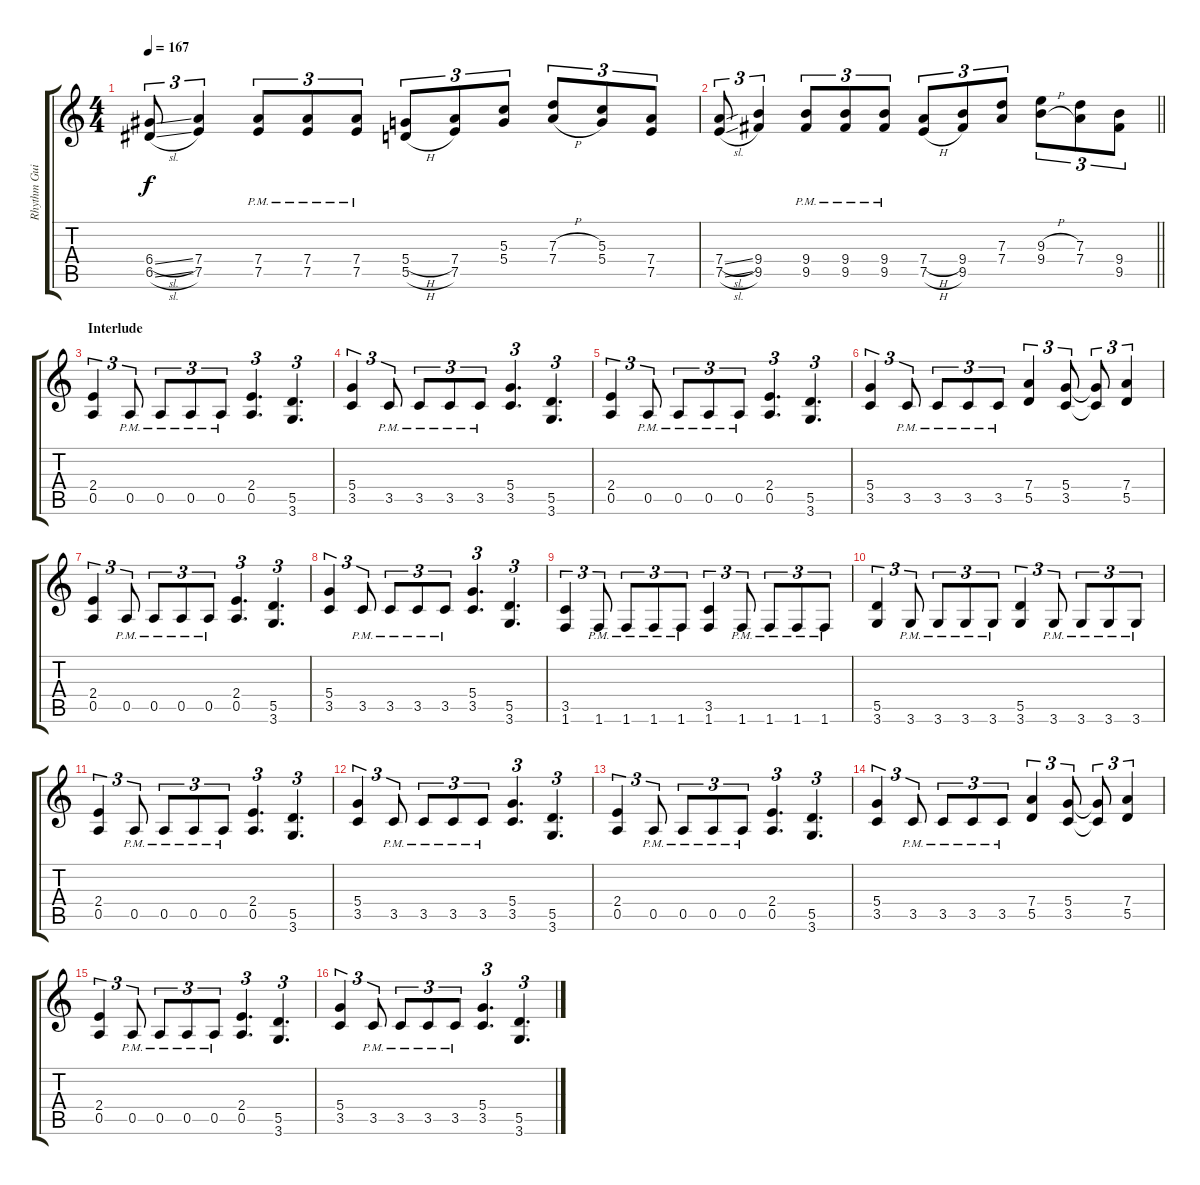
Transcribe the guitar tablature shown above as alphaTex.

\track ("Rhythm Guitar 2 (Broderick)" "Rhythm Gui") {instrument distortionguitar}
\staff {score tabs}
\tuning (E4 B3 G3 D3 A2 E2) {hide}
\ts (4 4)
\tempo 167
\clef g2
\ks c
(6.4{sl} 6.5{sl}).8{tu (3 2) dy f} (7.4 7.5).4{tu (3 2)} (7.4{pm} 7.5{pm}).8{tu (3 2)} (7.4{pm} 7.5{pm}).8{tu (3 2)} (7.4{pm} 7.5{pm}).8{tu (3 2)} (5.4{h} 5.5{h}).8{tu (3 2)} (7.4 7.5).8{tu (3 2)} (5.3 5.4).8{tu (3 2)} (7.3{h} 7.4{h}).8{tu (3 2)} (5.3 5.4).8{tu (3 2)} (7.4 7.5).8{tu (3 2)} |
\barLineRight lightlight
(7.4{sl} 7.5{sl}).8{tu (3 2)} (9.4 9.5).4{tu (3 2)} (9.4{pm} 9.5{pm}).8{tu (3 2)} (9.4{pm} 9.5{pm}).8{tu (3 2)} (9.4{pm} 9.5{pm}).8{tu (3 2)} (7.4{h} 7.5{h}).8{tu (3 2)} (9.4 9.5).8{tu (3 2)} (7.3 7.4).8{tu (3 2)} (9.3{h} 9.4{h}).8{tu (3 2)} (7.3 7.4).8{tu (3 2)} (9.4 9.5).8{tu (3 2)} |
\section ("" "Interlude")
(2.4 0.5).4{tu (3 2)} 0.5{pm}.8{tu (3 2)} 0.5{pm}.8{tu (3 2)} 0.5{pm}.8{tu (3 2)} 0.5{pm}.8{tu (3 2)} (2.4 0.5).4{d tu (3 2)} (5.5 3.6).4{d tu (3 2)} |
(5.4 3.5).4{tu (3 2)} 3.5{pm}.8{tu (3 2)} 3.5{pm}.8{tu (3 2)} 3.5{pm}.8{tu (3 2)} 3.5{pm}.8{tu (3 2)} (5.4 3.5).4{d tu (3 2)} (5.5 3.6).4{d tu (3 2)} |
(2.4 0.5).4{tu (3 2)} 0.5{pm}.8{tu (3 2)} 0.5{pm}.8{tu (3 2)} 0.5{pm}.8{tu (3 2)} 0.5{pm}.8{tu (3 2)} (2.4 0.5).4{d tu (3 2)} (5.5 3.6).4{d tu (3 2)} |
(5.4 3.5).4{tu (3 2)} 3.5{pm}.8{tu (3 2)} 3.5{pm}.8{tu (3 2)} 3.5{pm}.8{tu (3 2)} 3.5{pm}.8{tu (3 2)} (7.4 5.5).4{tu (3 2)} (5.4 3.5).8{tu (3 2)} (5.4{t} 3.5{t}).8{tu (3 2)} (7.4 5.5).4{tu (3 2)} |
(2.4 0.5).4{tu (3 2)} 0.5{pm}.8{tu (3 2)} 0.5{pm}.8{tu (3 2)} 0.5{pm}.8{tu (3 2)} 0.5{pm}.8{tu (3 2)} (2.4 0.5).4{d tu (3 2)} (5.5 3.6).4{d tu (3 2)} |
(5.4 3.5).4{tu (3 2)} 3.5{pm}.8{tu (3 2)} 3.5{pm}.8{tu (3 2)} 3.5{pm}.8{tu (3 2)} 3.5{pm}.8{tu (3 2)} (5.4 3.5).4{d tu (3 2)} (5.5 3.6).4{d tu (3 2)} |
(3.5 1.6).4{tu (3 2)} 1.6{pm}.8{tu (3 2)} 1.6{pm}.8{tu (3 2)} 1.6{pm}.8{tu (3 2)} 1.6{pm}.8{tu (3 2)} (3.5 1.6).4{tu (3 2)} 1.6{pm}.8{tu (3 2)} 1.6{pm}.8{tu (3 2)} 1.6{pm}.8{tu (3 2)} 1.6{pm}.8{tu (3 2)} |
(5.5 3.6).4{tu (3 2)} 3.6{pm}.8{tu (3 2)} 3.6{pm}.8{tu (3 2)} 3.6{pm}.8{tu (3 2)} 3.6{pm}.8{tu (3 2)} (5.5 3.6).4{tu (3 2)} 3.6{pm}.8{tu (3 2)} 3.6{pm}.8{tu (3 2)} 3.6{pm}.8{tu (3 2)} 3.6{pm}.8{tu (3 2)} |
(2.4 0.5).4{tu (3 2)} 0.5{pm}.8{tu (3 2)} 0.5{pm}.8{tu (3 2)} 0.5{pm}.8{tu (3 2)} 0.5{pm}.8{tu (3 2)} (2.4 0.5).4{d tu (3 2)} (5.5 3.6).4{d tu (3 2)} |
(5.4 3.5).4{tu (3 2)} 3.5{pm}.8{tu (3 2)} 3.5{pm}.8{tu (3 2)} 3.5{pm}.8{tu (3 2)} 3.5{pm}.8{tu (3 2)} (5.4 3.5).4{d tu (3 2)} (5.5 3.6).4{d tu (3 2)} |
(2.4 0.5).4{tu (3 2)} 0.5{pm}.8{tu (3 2)} 0.5{pm}.8{tu (3 2)} 0.5{pm}.8{tu (3 2)} 0.5{pm}.8{tu (3 2)} (2.4 0.5).4{d tu (3 2)} (5.5 3.6).4{d tu (3 2)} |
(5.4 3.5).4{tu (3 2)} 3.5{pm}.8{tu (3 2)} 3.5{pm}.8{tu (3 2)} 3.5{pm}.8{tu (3 2)} 3.5{pm}.8{tu (3 2)} (7.4 5.5).4{tu (3 2)} (5.4 3.5).8{tu (3 2)} (5.4{t} 3.5{t}).8{tu (3 2)} (7.4 5.5).4{tu (3 2)} |
(2.4 0.5).4{tu (3 2)} 0.5{pm}.8{tu (3 2)} 0.5{pm}.8{tu (3 2)} 0.5{pm}.8{tu (3 2)} 0.5{pm}.8{tu (3 2)} (2.4 0.5).4{d tu (3 2)} (5.5 3.6).4{d tu (3 2)} |
(5.4 3.5).4{tu (3 2)} 3.5{pm}.8{tu (3 2)} 3.5{pm}.8{tu (3 2)} 3.5{pm}.8{tu (3 2)} 3.5{pm}.8{tu (3 2)} (5.4 3.5).4{d tu (3 2)} (5.5 3.6).4{d tu (3 2)}
